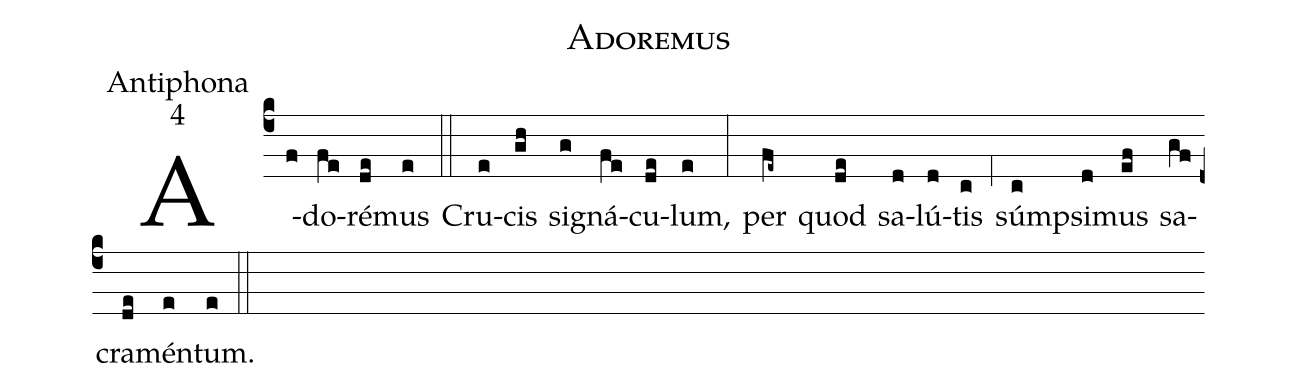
name:Adoremus;
office-part:Antiphona;
mode:4;
%%
(c4) A(f)do(fe)ré(de)mus(e) (::)
Cru(e)cis(gh) si(g)gná(fe)cu(de)lum,(e) (:)
per(fe~) quod(de) sa(d)lú(d)tis(c) (,2) súm(c)psi(d)mus(ef) sa(gf)cra(de)mén(e)tum.(e) (::)
